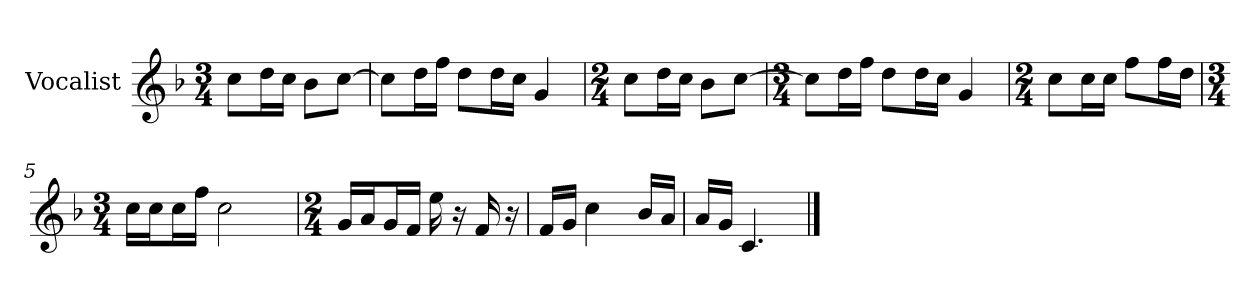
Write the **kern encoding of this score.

**kern
*part1
*staff1
*I"Vocalist
*k[b-]
*F:
*M3/4
=
8ccL
16ddL
16ccJJ
8b-L
[8ccJ
=1
8ccL]
16ddL
16ffJJ
8ddL
16ddL
16ccJJ
4g
=2
*M2/4
8ccL
16ddL
16ccJJ
8b-L
[8ccJ
=3
*M3/4
8ccL]
16ddL
16ffJJ
8ddL
16ddL
16ccJJ
4g
=4
*M2/4
8ccL
16ccL
16ccJJ
8ffL
16ffL
16ddJJ
=5
*M3/4
16ccLL
16ccJ
16ccL
16ffJJ
2cc
=6
*M2/4
16gLL
16aJ
16gL
16fJJ
16ee
16r
16f
16r
=7
16fLL
16gJJ
4cc
16b-LL
16aJJ
=8
16aLL
16gJJ
4.c
==
*-
